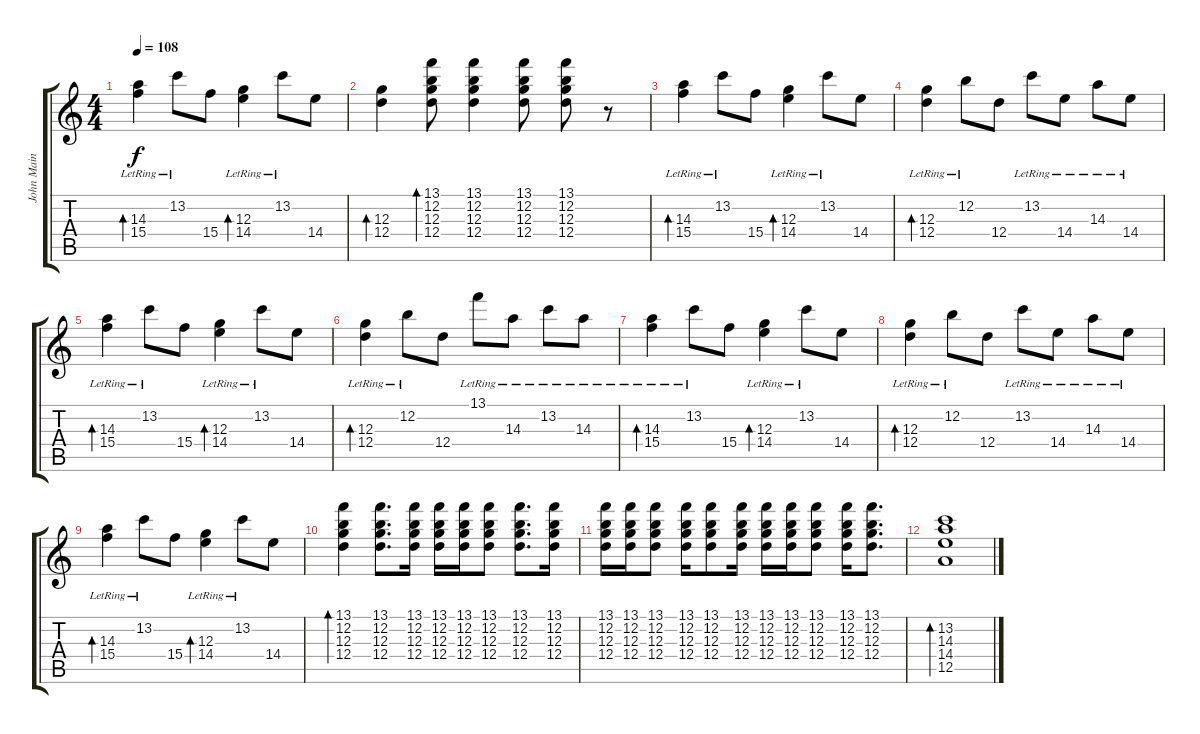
\track ("John Main Guitar" "John Main ") {instrument electricguitarjazz}
\staff {score tabs}
\tuning (E4 B3 G3 D3 A2 E2) {hide}
\ts (4 4)
\tempo 108
\clef g2
\ks c
(14.3{lr} 15.4{lr}).4{bd 120 dy f} 13.2{lr}.8 15.4.8 (12.3{lr} 14.4{lr}).4{bd 120} 13.2{lr}.8 14.4.8 |
(12.3 12.4).4{bd 120} (13.1 12.2 12.3 12.4).8{bd 120} (13.1 12.2 12.3 12.4).4 (13.1 12.2 12.3 12.4).8 (13.1 12.2 12.3 12.4).8 r.8 |
(14.3{lr} 15.4{lr}).4{bd 120} 13.2{lr}.8 15.4.8 (12.3{lr} 14.4{lr}).4{bd 120} 13.2{lr}.8 14.4.8 |
(12.3 12.4{lr}).4{bd 120} 12.2{lr}.8 12.4.8 13.2{lr}.8 14.4{lr}.8 14.3{lr}.8 14.4{lr}.8 |
(14.3{lr} 15.4{lr}).4{bd 120} 13.2{lr}.8 15.4.8 (12.3{lr} 14.4{lr}).4{bd 120} 13.2{lr}.8 14.4.8 |
(12.3 12.4{lr}).4{bd 120} 12.2{lr}.8 12.4.8 13.1{lr}.8 14.3{lr}.8 13.2{lr}.8 14.3{lr}.8 |
(14.3{lr} 15.4{lr}).4{bd 120} 13.2{lr}.8 15.4.8 (12.3{lr} 14.4{lr}).4{bd 120} 13.2{lr}.8 14.4.8 |
(12.3 12.4{lr}).4{bd 120} 12.2{lr}.8 12.4.8 13.2{lr}.8 14.4{lr}.8 14.3{lr}.8 14.4{lr}.8 |
(14.3{lr} 15.4{lr}).4{bd 120} 13.2{lr}.8 15.4.8 (12.3{lr} 14.4{lr}).4{bd 120} 13.2{lr}.8 14.4.8 |
(13.1 12.2 12.3 12.4).4{bd 120} (13.1 12.2 12.3 12.4).8{d} (13.1 12.2 12.3 12.4).16 (13.1 12.2 12.3 12.4).16 (13.1 12.2 12.3 12.4).16 (13.1 12.2 12.3 12.4).8 (13.1 12.2 12.3 12.4).8{d} (13.1 12.2 12.3 12.4).16 |
(13.1 12.2 12.3 12.4).16 (13.1 12.2 12.3 12.4).16 (13.1 12.2 12.3 12.4).8 (13.1 12.2 12.3 12.4).16 (13.1 12.2 12.3 12.4).8 (13.1 12.2 12.3 12.4).16 (13.1 12.2 12.3 12.4).16 (13.1 12.2 12.3 12.4).16 (13.1 12.2 12.3 12.4).8 (13.1 12.2 12.3 12.4).16 (13.1 12.2 12.3 12.4).8{d} |
(13.2 14.3 14.4 12.5).1{bd 240}
